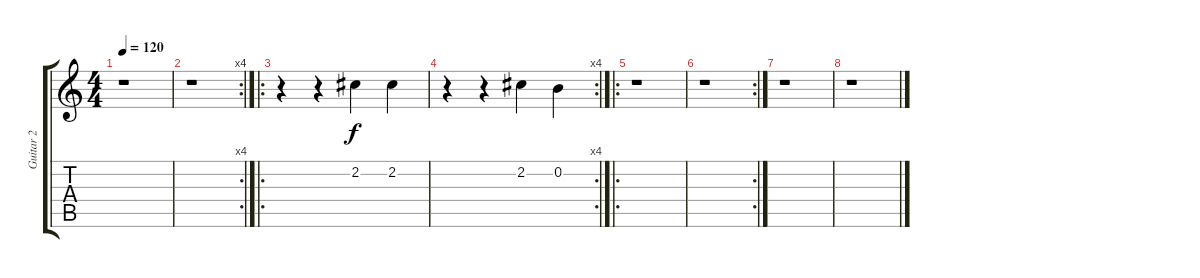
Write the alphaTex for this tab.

\track ("Guitar 2" "Guitar 2") {instrument acousticguitarnylon}
\staff {score tabs}
\tuning (E4 B3 G3 D3 A2 E2) {hide}
\ts (4 4)
\tempo 120
\clef g2
\ks c
r.1{dy f} |
\rc 4
r.1 |
\ro
r.4 r.4 2.2.4 2.2.4 |
\rc 4
r.4 r.4 2.2.4 0.2.4 |
\ro
r.1 |
\rc 2
r.1 |
r.1 |
r.1
